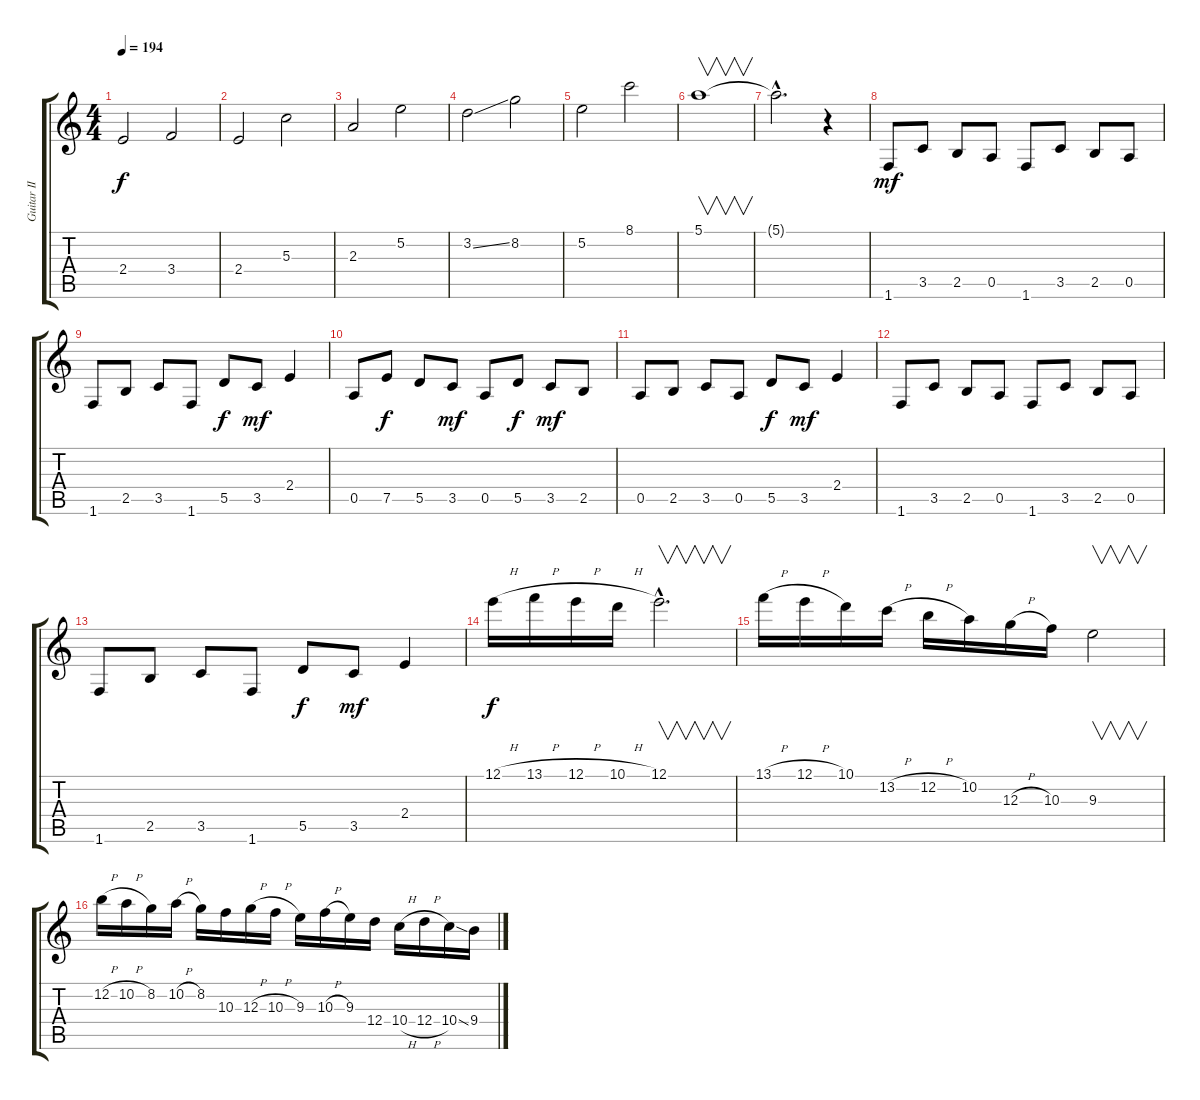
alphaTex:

\track ("Guitar II" "Guitar II") {instrument distortionguitar}
\staff {score tabs}
\tuning (E4 B3 G3 D3 A2 E2) {hide}
\ts (4 4)
\tempo 194
\clef g2
\ks c
2.4.2{dy f} 3.4.2 |
2.4.2 5.3.2 |
2.3.2 5.2.2 |
3.2{ss}.2 8.2.2 |
5.2.2 8.1.2 |
5.1.1{v} |
5.1{hac t}.2{d} r.4 |
1.6.8{dy mf} 3.5.8 2.5.8 0.5.8 1.6.8 3.5.8 2.5.8 0.5.8 |
1.6.8 2.5.8 3.5.8 1.6.8 5.5.8{dy f} 3.5.8{dy mf} 2.4.4 |
0.5.8 7.5.8{dy f} 5.5.8 3.5.8{dy mf} 0.5.8 5.5.8{dy f} 3.5.8{dy mf} 2.5.8 |
0.5.8 2.5.8 3.5.8 0.5.8 5.5.8{dy f} 3.5.8{dy mf} 2.4.4 |
1.6.8 3.5.8 2.5.8 0.5.8 1.6.8 3.5.8 2.5.8 0.5.8 |
1.6.8 2.5.8 3.5.8 1.6.8 5.5.8{dy f} 3.5.8{dy mf} 2.4.4 |
12.1{h}.16{dy f} 13.1{h}.16 12.1{h}.16 10.1{h}.16 12.1{hac}.2{v d} |
13.1{h}.16 12.1{h}.16 10.1.16 13.2{h}.16 12.2{h}.16 10.2.16 12.3{h}.16 10.3.16 9.3.2{v} |
12.2{h}.16 10.2{h}.16 8.2.16 10.2{h}.16 8.2.16 10.3.16 12.3{h}.16 10.3{h}.16 9.3.16 10.3{h}.16 9.3.16 12.4.16 10.4{h}.16 12.4{h}.16 10.4{ss}.16 9.4.16
